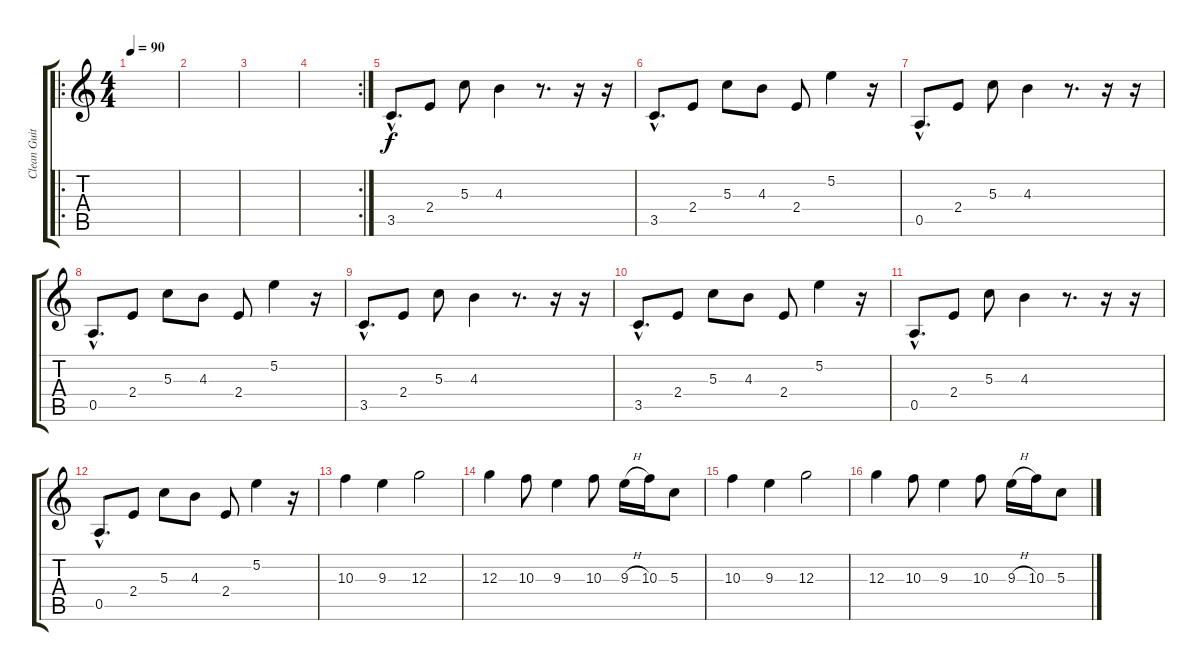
\track ("Clean Guitar" "Clean Guit") {instrument acousticguitarnylon}
\staff {score tabs}
\tuning (E4 B3 G3 D3 A2 E2) {hide}
\ro
\ts (4 4)
\tempo 90
\clef g2
\ks c
|
|
|
\rc 2
|
3.5{hac}.8{d} 2.4.8 5.3.8 4.3.4 r.8{d} r.16 r.16 |
3.5{hac}.8{d} 2.4.8 5.3.8 4.3.8 2.4.8 5.2.4 r.16 |
0.5{hac}.8{d} 2.4.8 5.3.8 4.3.4 r.8{d} r.16 r.16 |
0.5{hac}.8{d} 2.4.8 5.3.8 4.3.8 2.4.8 5.2.4 r.16 |
3.5{hac}.8{d} 2.4.8 5.3.8 4.3.4 r.8{d} r.16 r.16 |
3.5{hac}.8{d} 2.4.8 5.3.8 4.3.8 2.4.8 5.2.4 r.16 |
0.5{hac}.8{d} 2.4.8 5.3.8 4.3.4 r.8{d} r.16 r.16 |
0.5{hac}.8{d} 2.4.8 5.3.8 4.3.8 2.4.8 5.2.4 r.16 |
10.3.4 9.3.4 12.3.2 |
12.3.4 10.3.8 9.3.4 10.3.8 9.3{h}.16 10.3.16 5.3.8 |
10.3.4 9.3.4 12.3.2 |
12.3.4 10.3.8 9.3.4 10.3.8 9.3{h}.16 10.3.16 5.3.8
